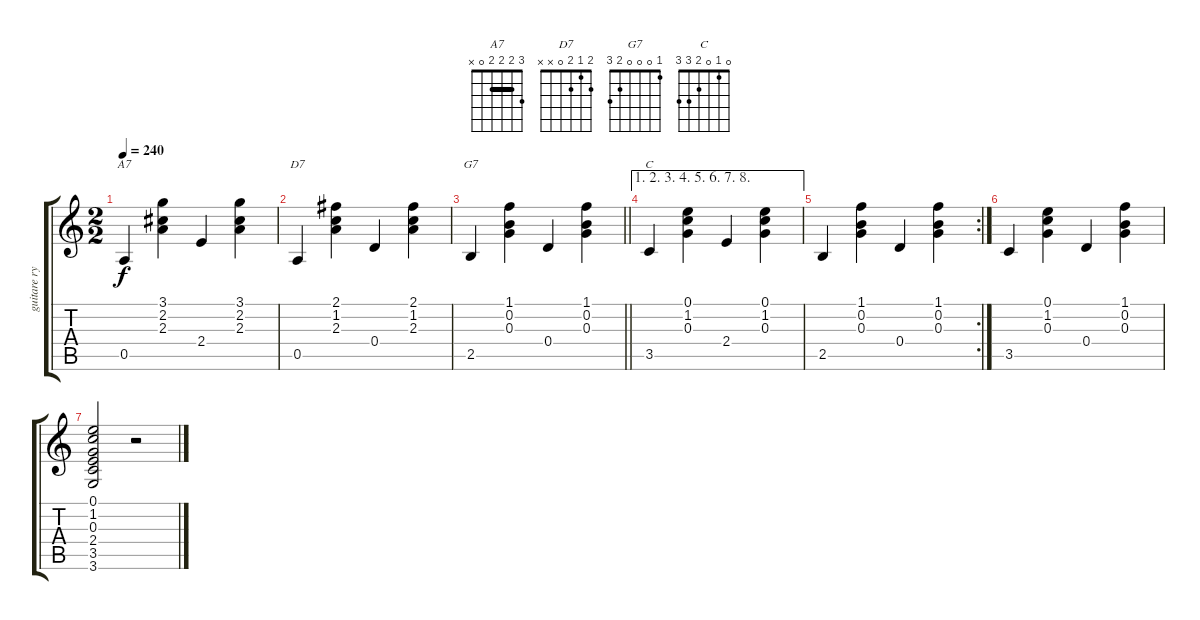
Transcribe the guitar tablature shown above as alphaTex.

\track ("guitare rythmique" "guitare ry") {instrument acousticguitarnylon}
\staff {score tabs}
\tuning (E4 B3 G3 D3 A2 E2) {hide}
\chord ("A7" 3 2 2 2 0 x) {barre 2}
\chord ("D7" 2 1 2 0 x x)
\chord ("G7" 1 0 0 0 2 3)
\chord ("C" 0 1 0 2 3 3)
\ts (2 2)
\tempo 240
\clef g2
\ks c
0.5.4{ch "A7" dy f} (3.1 2.2 2.3).4 2.4.4 (3.1 2.2 2.3).4 |
0.5.4{ch "D7"} (2.1 1.2 2.3).4 0.4.4 (2.1 1.2 2.3).4 |
\barLineRight lightlight
2.5.4{ch "G7"} (1.1 0.2 0.3).4 0.4.4 (1.1 0.2 0.3).4 |
\ae (1 2 3 4 5 6 7 8)
3.5.4{ch "C"} (0.1 1.2 0.3).4 2.4.4 (0.1 1.2 0.3).4 |
\rc 2
2.5.4 (1.1 0.2 0.3).4 0.4.4 (1.1 0.2 0.3).4 |
3.5.4 (0.1 1.2 0.3).4 0.4.4 (1.1 0.2 0.3).4 |
(0.1 1.2 0.3 2.4 3.5 3.6).2 r.2
